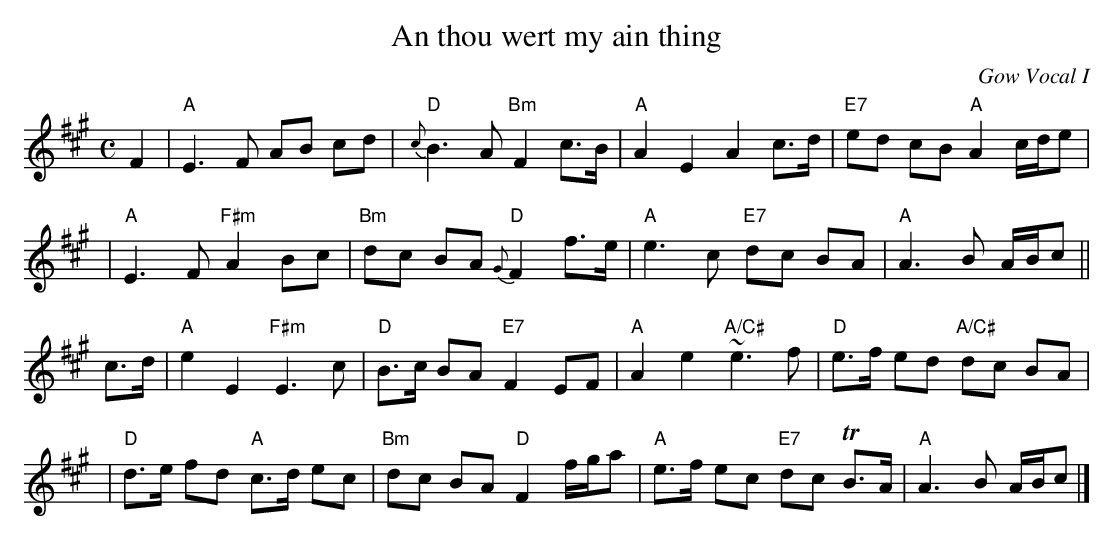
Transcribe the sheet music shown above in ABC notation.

X:1
T: An thou wert my ain thing
O: Gow Vocal I
M: C
L: 1/8
K: A
F2 \
| "A"E3 F AB cd | "D"{c}B3 A "Bm"F2 c>B | "A"A2 E2 A2 c>d | "E7"ed cB "A"A2 c/d/e |
| "A"E3 F "F#m"A2 Bc | "Bm"dc BA "D"{G}F2 f>e | "A"e3 c "E7"dc BA | "A"A3 B A/B/c ||
c>d \
| "A"e2 E2 "F#m"E3 c | "D"B>c BA "E7"F2 EF | "A"A2 e2 "A/C#"~e3 f | "D"e>f ed "A/C#"dc BA |
| "D"d>e fd "A"c>d ec| "Bm"dc BA "D"F2 f/g/a | "A"e>f ec "E7"dc TB>A | "A"A3 B A/B/c |]
